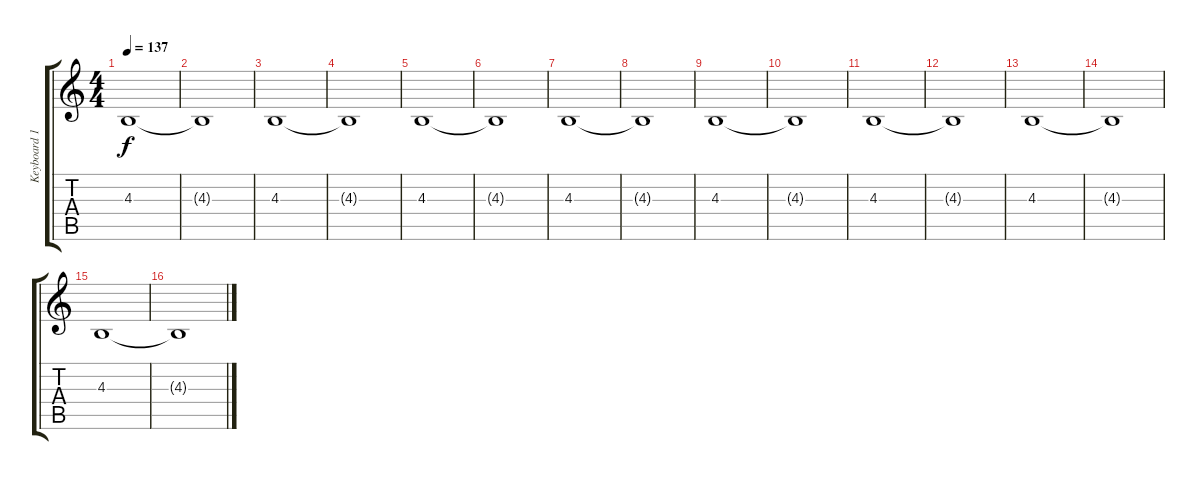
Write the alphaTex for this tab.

\track ("Keyboard 1" "Keyboard 1") {instrument stringensemble1}
\staff {score tabs}
\tuning (E4 B3 G3 D3 A2 E2) {hide}
\ts (4 4)
\tempo 137
\clef g2
\ks c
4.3.1{dy f volume 10 instrument fx6goblins} |
4.3{t}.1 |
4.3.1 |
4.3{t}.1 |
4.3.1 |
4.3{t}.1 |
4.3.1 |
4.3{t}.1 |
4.3.1 |
4.3{t}.1 |
4.3.1 |
4.3{t}.1 |
4.3.1 |
4.3{t}.1 |
4.3.1 |
4.3{t}.1
